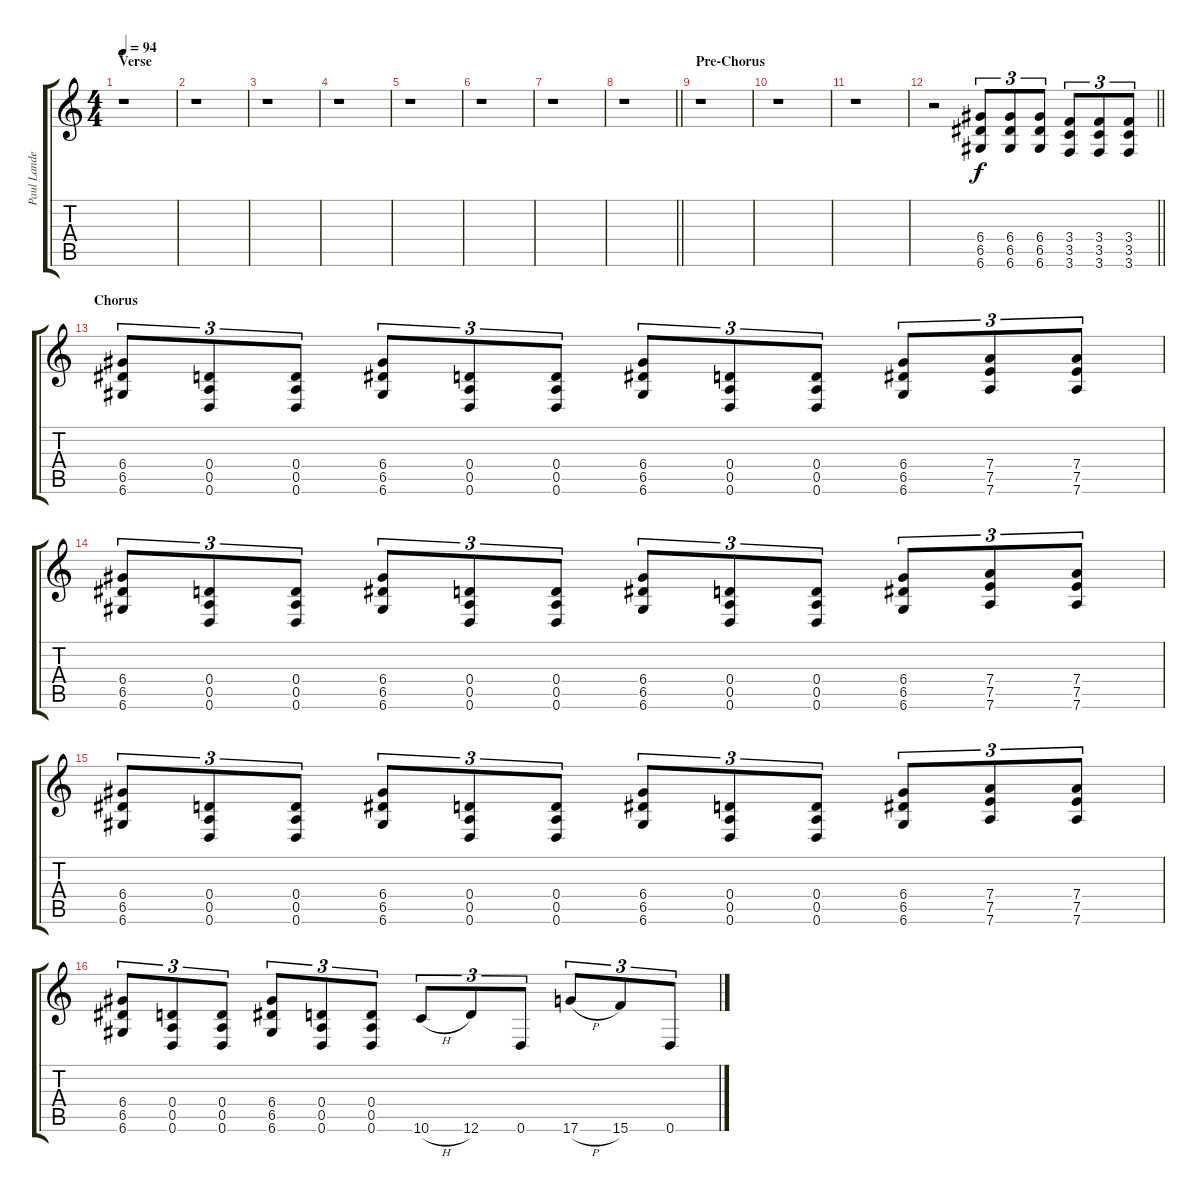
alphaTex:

\track ("Paul Landers [Gtr. I]" "Paul Lande") {instrument distortionguitar}
\staff {score tabs}
\tuning (E4 B3 G3 D3 A2 D2) {hide}
\ts (4 4)
\section ("" "Verse")
\tempo 94
\clef g2
\ks c
r.1{dy f} |
r.1 |
r.1 |
r.1 |
r.1 |
r.1 |
r.1 |
\barLineRight lightlight
r.1 |
\section ("" "Pre-Chorus")
r.1 |
r.1 |
r.1 |
\barLineRight lightlight
r.2 (6.4 6.5 6.6).8{tu (3 2)} (6.4 6.5 6.6).8{tu (3 2)} (6.4 6.5 6.6).8{tu (3 2)} (3.4 3.5 3.6).8{tu (3 2)} (3.4 3.5 3.6).8{tu (3 2)} (3.4 3.5 3.6).8{tu (3 2)} |
\section ("" "Chorus")
(6.4 6.5 6.6).8{tu (3 2)} (0.4 0.5 0.6).8{tu (3 2)} (0.4 0.5 0.6).8{tu (3 2)} (6.4 6.5 6.6).8{tu (3 2)} (0.4 0.5 0.6).8{tu (3 2)} (0.4 0.5 0.6).8{tu (3 2)} (6.4 6.5 6.6).8{tu (3 2)} (0.4 0.5 0.6).8{tu (3 2)} (0.4 0.5 0.6).8{tu (3 2)} (6.4 6.5 6.6).8{tu (3 2)} (7.4 7.5 7.6).8{tu (3 2)} (7.4 7.5 7.6).8{tu (3 2)} |
(6.4 6.5 6.6).8{tu (3 2)} (0.4 0.5 0.6).8{tu (3 2)} (0.4 0.5 0.6).8{tu (3 2)} (6.4 6.5 6.6).8{tu (3 2)} (0.4 0.5 0.6).8{tu (3 2)} (0.4 0.5 0.6).8{tu (3 2)} (6.4 6.5 6.6).8{tu (3 2)} (0.4 0.5 0.6).8{tu (3 2)} (0.4 0.5 0.6).8{tu (3 2)} (6.4 6.5 6.6).8{tu (3 2)} (7.4 7.5 7.6).8{tu (3 2)} (7.4 7.5 7.6).8{tu (3 2)} |
(6.4 6.5 6.6).8{tu (3 2)} (0.4 0.5 0.6).8{tu (3 2)} (0.4 0.5 0.6).8{tu (3 2)} (6.4 6.5 6.6).8{tu (3 2)} (0.4 0.5 0.6).8{tu (3 2)} (0.4 0.5 0.6).8{tu (3 2)} (6.4 6.5 6.6).8{tu (3 2)} (0.4 0.5 0.6).8{tu (3 2)} (0.4 0.5 0.6).8{tu (3 2)} (6.4 6.5 6.6).8{tu (3 2)} (7.4 7.5 7.6).8{tu (3 2)} (7.4 7.5 7.6).8{tu (3 2)} |
(6.4 6.5 6.6).8{tu (3 2)} (0.4 0.5 0.6).8{tu (3 2)} (0.4 0.5 0.6).8{tu (3 2)} (6.4 6.5 6.6).8{tu (3 2)} (0.4 0.5 0.6).8{tu (3 2)} (0.4 0.5 0.6).8{tu (3 2)} 10.6{h}.8{tu (3 2)} 12.6.8{tu (3 2)} 0.6.8{tu (3 2)} 17.6{h}.8{tu (3 2)} 15.6.8{tu (3 2)} 0.6.8{tu (3 2)}
